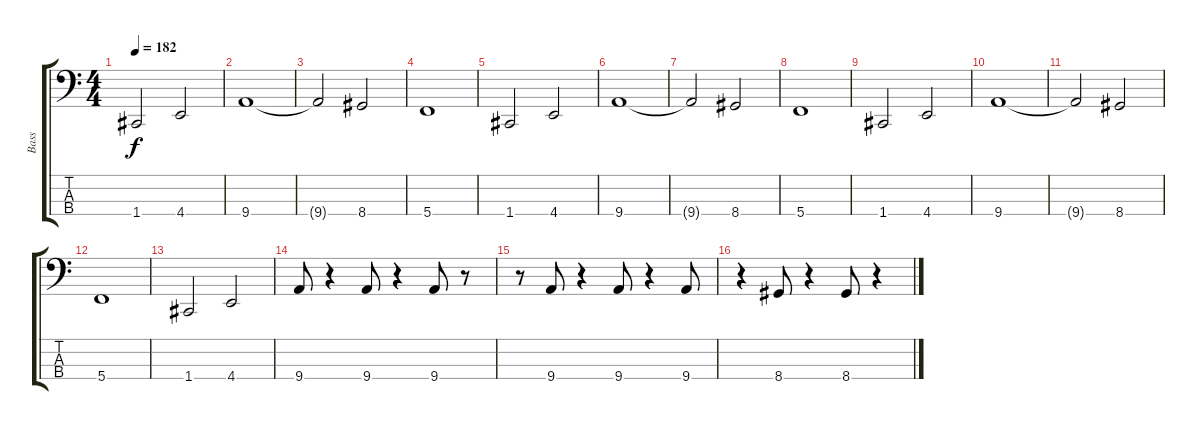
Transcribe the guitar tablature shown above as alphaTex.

\track ("Bass" "Bass") {instrument electricbasspick}
\staff {score tabs}
\tuning (F2 C2 G1 C1) {hide}
\ts (4 4)
\tempo 182
\clef f4
\ks c
1.4.2{dy f} 4.4.2 |
9.4.1 |
9.4{t}.2 8.4.2 |
5.4.1 |
1.4.2 4.4.2 |
9.4.1 |
9.4{t}.2 8.4.2 |
5.4.1 |
1.4.2 4.4.2 |
9.4.1 |
9.4{t}.2 8.4.2 |
5.4.1 |
1.4.2 4.4.2 |
9.4.8 r.4 9.4.8 r.4 9.4.8 r.8 |
r.8 9.4.8 r.4 9.4.8 r.4 9.4.8 |
r.4 8.4.8 r.4 8.4.8 r.4
